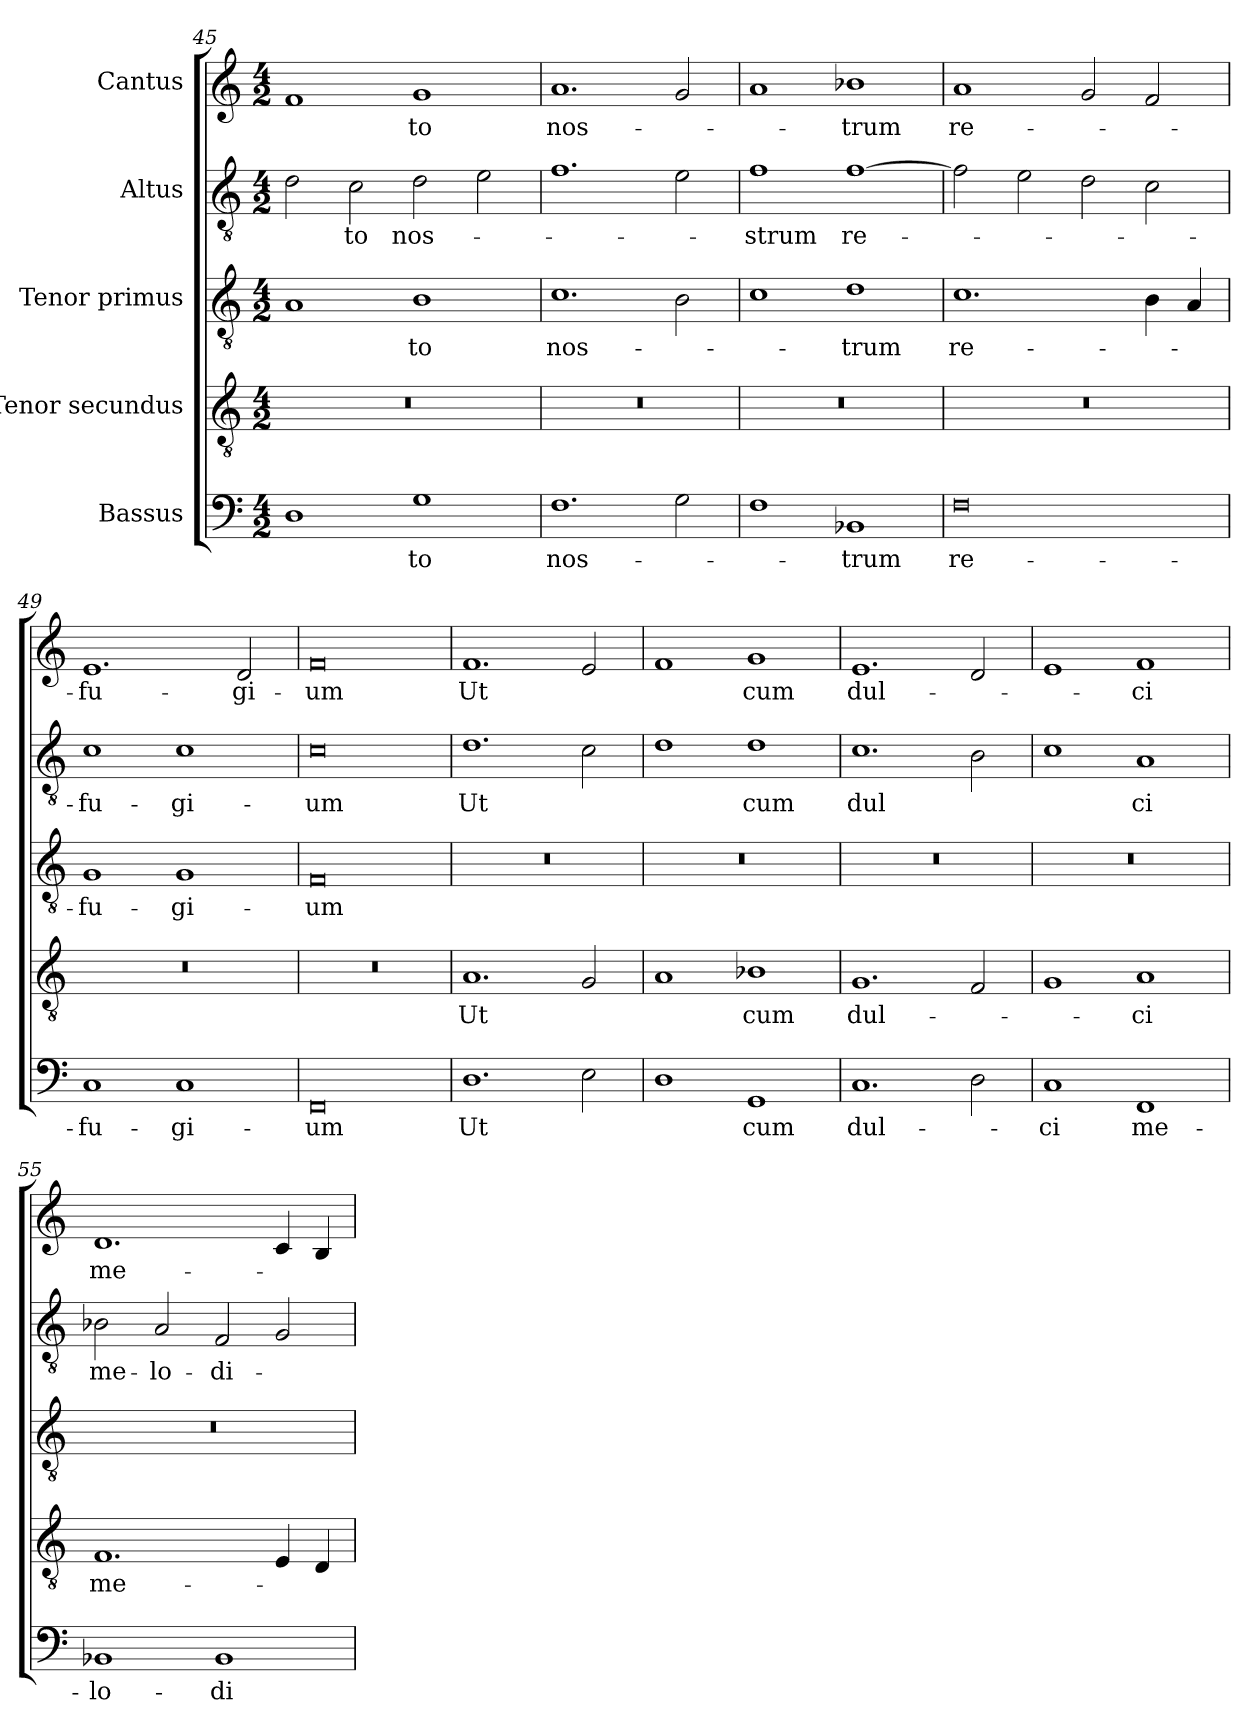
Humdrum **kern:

**kern	**text	**kern	**text	**kern	**text	**kern	**text	**kern	**text
*part5	*part5	*part4	*part4	*part3	*part3	*part2	*part2	*part1	*part1
*staff5	*staff5	*staff4	*staff4	*staff3	*staff3	*staff2	*staff2	*staff1	*staff1
*I"Bassus	*	*I"Tenor secundus	*	*I"Tenor primus	*	*I"Altus	*	*I"Cantus	*
*clefF4	*	*clefGv2	*	*clefGv2	*	*clefGv2	*	*clefG2	*
*k[]	*	*k[]	*	*k[]	*	*k[]	*	*k[]	*
*C:	*	*C:	*	*C:	*	*C:	*	*C:	*
*M4/2	*	*M4/2	*	*M4/2	*	*M4/2	*	*M4/2	*
=45	=45	=45	=45	=45	=45	=45	=45	=45	=45
1D\	.	0r	.	1A/	.	2d\	.	1f/	.
.	.	.	.	.	.	2c\	-to	.	.
1G\	-to	.	.	1B\	-to	2d\	nos-	1g/	-to
.	.	.	.	.	.	2e\	.	.	.
=46	=46	=46	=46	=46	=46	=46	=46	=46	=46
1.F\	nos-	0r	.	1.c\	nos-	1.f\	.	1.a/	nos-
2G\	.	.	.	2B\	.	2e\	.	2g/	.
=47	=47	=47	=47	=47	=47	=47	=47	=47	=47
1F\	.	0r	.	1c\	.	1f\	-strum	1a/	.
1BB-X/	-trum	.	.	1d\	-trum	[1f\	re-	1b-X\	-trum
=48	=48	=48	=48	=48	=48	=48	=48	=48	=48
0F\	re-	0r	.	1.c\	re-	2f\]	.	1a/	re-
.	.	.	.	.	.	2e\	.	.	.
.	.	.	.	.	.	2d\	.	2g/	.
.	.	.	.	4B\	.	2c\	.	2f/	.
.	.	.	.	4A/	.	.	.	.	.
=49	=49	=49	=49	=49	=49	=49	=49	=49	=49
1C/	-fu-	0r	.	1G/	-fu-	1c\	-fu-	1.e/	-fu-
1C/	-gi-	.	.	1G/	-gi-	1c\	-gi-	.	.
.	.	.	.	.	.	.	.	2d/	-gi-
=50	=50	=50	=50	=50	=50	=50	=50	=50	=50
0FF/	-um	0r	.	0F/	-um	0c\	-um	0f/	-um
!!LO:LB:g=z
=51	=51	=51	=51	=51	=51	=51	=51	=51	=51
1.D\	Ut	1.A/	Ut	0r	.	1.d\	Ut	1.f/	Ut
2E\	.	2G/	.	.	.	2c\	.	2e/	.
=52	=52	=52	=52	=52	=52	=52	=52	=52	=52
1D\	.	1A/	.	0r	.	1d\	.	1f/	.
1GG/	cum	1B-X\	cum	.	.	1d\	cum	1g/	cum
=53	=53	=53	=53	=53	=53	=53	=53	=53	=53
1.C/	dul-	1.G/	dul-	0r	.	1.c\	dul	1.e/	dul-
2D\	.	2F/	.	.	.	2B\	.	2d/	.
=54	=54	=54	=54	=54	=54	=54	=54	=54	=54
1C/	-ci	1G/	.	0r	.	1c\	.	1e/	.
1FF/	me-	1A/	-ci	.	.	1A/	ci	1f/	-ci
=55	=55	=55	=55	=55	=55	=55	=55	=55	=55
1BB-X/	-lo-	1.F/	me-	0r	.	2B-X\	me-	1.d/	me-
.	.	.	.	.	.	2A/	-lo-	.	.
1BB-/	-di-	.	.	.	.	2F/	-di-	.	.
.	.	4E/	.	.	.	2G/	.	4c/	.
.	.	4D/	.	.	.	.	.	4B/	.
=	=	=	=	=	=	=	=	=	=
*-	*-	*-	*-	*-	*-	*-	*-	*-	*-
